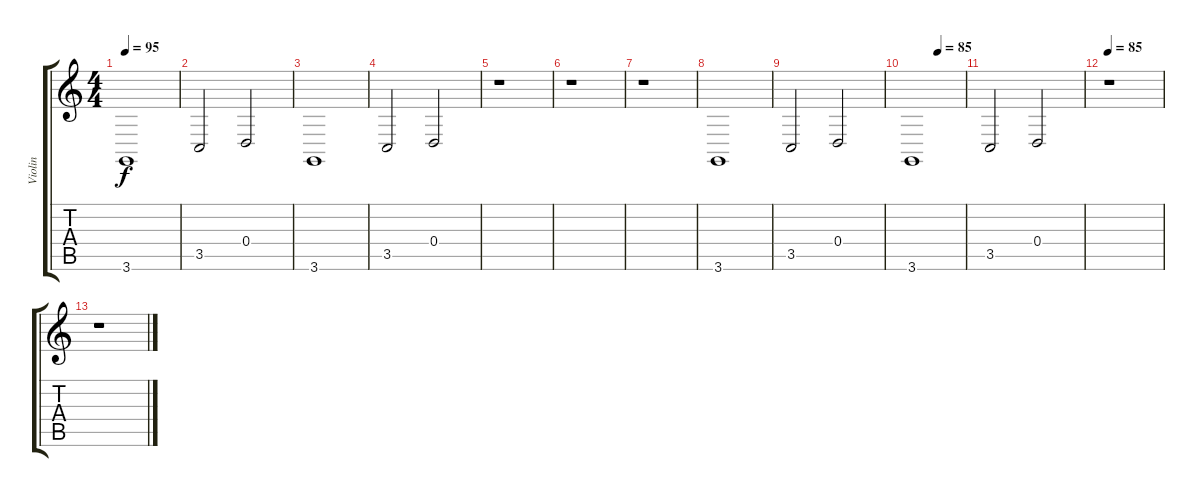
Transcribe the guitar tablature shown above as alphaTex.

\track ("Violin" "Violin") {instrument stringensemble2}
\staff {score tabs}
\tuning (E4 B3 G3 D3 A2 E2) {hide}
\ts (4 4)
\tempo 95
\clef g2
\ks c
3.6.1{dy f} |
3.5.2 0.4.2 |
3.6.1 |
3.5.2 0.4.2 |
r.1 |
r.1 |
r.1 |
3.6.1 |
3.5.2 0.4.2 |
\tempo (85 0.5)
3.6.1{volume 7} |
3.5.2 0.4.2 |
\tempo 85
r.1 |
r.1
